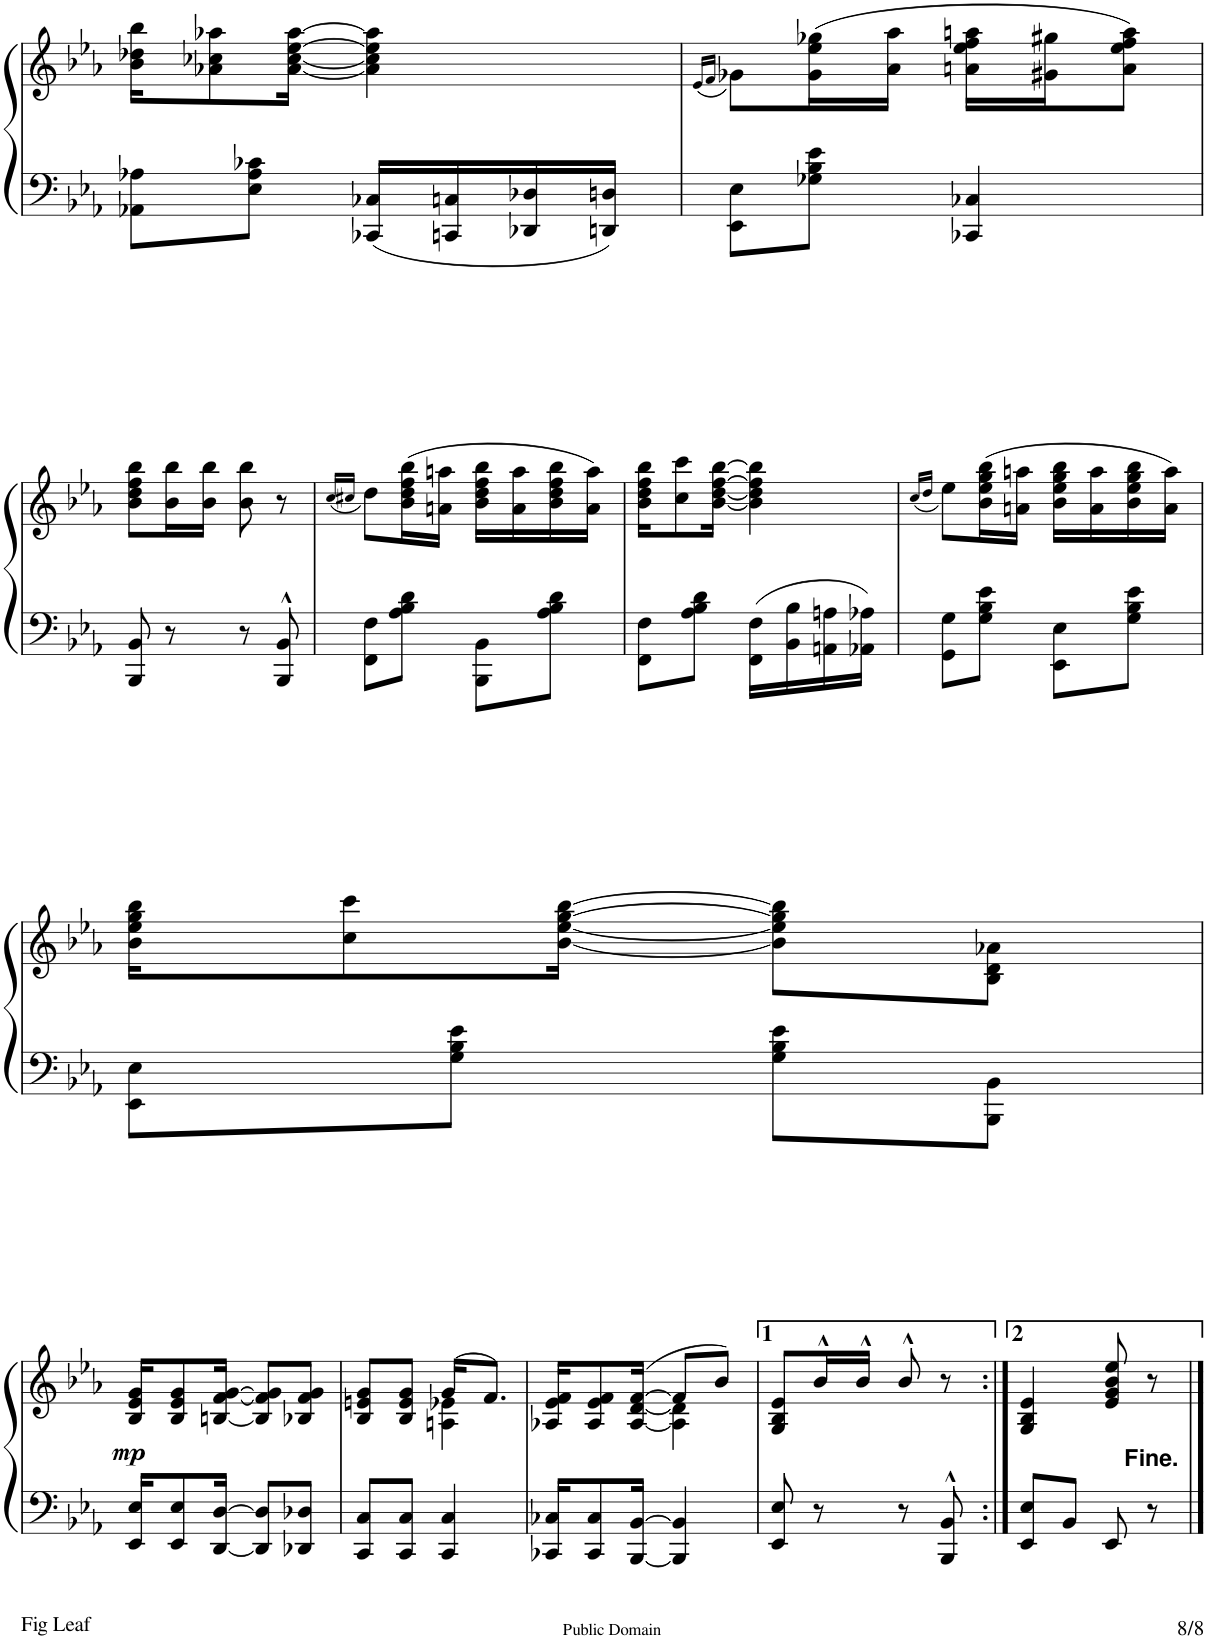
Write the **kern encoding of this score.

**kern	**kern	**dynam
*part1	*part1	*part1
*staff2	*staff1	*staff1/2
*I"Piano	*	*
*I'Pno	*	*
!!LO:PB:g=z
*clefF4	*clefG2	*
*k[b-e-a-]	*k[b-e-a-]	*
*M2/4	*M2/4	*
=77	=77	=77
8AA-X\ 8A-X\L	16b-\ 16dd-X\ 16bb-\KL	.
.	8a-X\ 8cc-X\ 8aa-X\	.
8E-\ 8A-\ 8c-X\J	.	.
.	[16a-\ [16cc-\ [16ee-\ [16aa-\Jk	.
16CC-X/ 16C-X/LL	4a-\] 4cc-\] 4ee-\] 4aa-\]	.
16CCn/ 16Cn/	.	.
16DD-X/ 16D-X/	.	.
16DDn/ 16Dn/JJ	.	.
=78	=78	=78
.	(16qe-/LL	.
.	16qf/JJ	.
8EE-\ 8E-\L	8g-X\L)	.
8G-X\ 8B-\ 8e-\J	(16g-\ 16ee-\ 16gg-X\L	.
.	16a-\ 16aa-\JJ	.
4CC-X/ 4C-X/	16an\ 16ee-\ 16ff\ 16aan\LL	.
.	16g#X\ 16gg#X\J	.
.	8a\ 8ee-\ 8ff\ 8aa\J)	.
!!LO:LB:g=z
=79	=79	=79
8BBB-/ 8BB-/	8b-\ 8dd\ 8ff\ 8bb-\L	.
8r	16b-\ 16bb-\L	.
.	16b-\ 16bb-\JJ	.
8r	8b-\ 8bb-\	.
8BBB-/^^ 8BB-/^^	8r	.
=80	=80	=80
.	(16qcc/LL	.
.	16qcc#X/JJ	.
8FF\ 8F\L	8dd\L)	.
8A-\ 8B-\ 8d\J	(16b-\ 16dd\ 16ff\ 16bb-\L	.
.	16an\ 16aan\JJ	.
8BBB-\ 8BB-\L	16b-\ 16dd\ 16ff\ 16bb-\LL	.
.	16a\ 16aa\	.
8A-\ 8B-\ 8d\J	16b-\ 16dd\ 16ff\ 16bb-\	.
.	16a\ 16aa\JJ)	.
=81	=81	=81
8FF\ 8F\L	16b-\ 16dd\ 16ff\ 16bb-\KL	.
.	8cc\ 8ccc\	.
8A-\ 8B-\ 8d\J	.	.
.	[16b-\ [16dd\ [16ff\ [16bb-\Jk	.
16FF\ 16F\LL	4b-\] 4dd\] 4ff\] 4bb-\]	.
16BB-\ 16B-\	.	.
16AAn\ 16An\	.	.
16AA-X\ 16A-X\JJ	.	.
=82	=82	=82
.	(16qcc/LL	.
.	16qdd/JJ	.
8GG\ 8G\L	8ee-\L)	.
8G\ 8B-\ 8e-\J	(16b-\ 16ee-\ 16gg\ 16bb-\L	.
.	16an\ 16aan\JJ	.
8EE-\ 8E-\L	16b-\ 16ee-\ 16gg\ 16bb-\LL	.
.	16a\ 16aa\	.
8G\ 8B-\ 8e-\J	16b-\ 16ee-\ 16gg\ 16bb-\	.
.	16a\ 16aa\JJ)	.
!!LO:LB:g=z
=83	=83	=83
8EE-\ 8E-\L	16b-\ 16ee-\ 16gg\ 16bb-\KL	.
.	8cc\ 8ccc\	.
8G\ 8B-\ 8e-\J	.	.
.	[16b-\ [16ee-\ [16gg\ [16bb-\Jk	.
8G\ 8B-\ 8e-\L	8b-\] 8ee-\] 8gg\] 8bb-\]L	.
8BBB-\ 8BB-\J	8B-\ 8d\ 8a-X\J	.
!!LO:LB:g=z
=84	=84	=84
!	!	!LO:DY:b
16EE-/ 16E-/KL	16B-/ 16e-/ 16g/KL	mp
8EE-/ 8E-/	8B-/ 8e-/ 8g/	.
[16DD/ [16D/Jk	[16Bn/ [16f/ [16g/Jk	.
8DD/] 8D/]L	8B/] 8f/] 8g/]L	.
8DD-X/ 8D-X/J	8B-X/ 8f/ 8g/J	.
=85	=85	=85
*	*^	*
8CC/ 8C/L	8B-/ 8en/ 8g/L	4ryy	.
8CC/ 8C/J	8B-/ 8e/ 8g/J	.	.
4CC/ 4C/	(16g/KL	4An\ 4e-X\	.
.	8.f/J)	.	.
=86	=86	=86	=86
16CC-X/ 16C-X/KL	16A-X/ 16e-/ 16f/KL	4ryy	.
8CC-/ 8C-/	8A-/ 8e-/ 8f/	.	.
[16BBB-/ [16BB-/Jk	([16A-/ [16d/ [16f/Jk	.	.
4BBB-/] 4BB-/]	8f/L]	4A-\] 4d\]	.
.	8b-/J)	.	.
*	*v	*v	*
=87	=87	=87
8EE-/ 8E-/	8G/ 8B-/ 8e-/L	.
8r	16b-^^/L	.
.	16b-^^/JJ	.
8r	8b-^^/	.
8BBB-/^^ 8BB-/^^	8r	.
=88:|!	=88:|!	=88:|!
8EE-/ 8E-/L	4G/ 4B-/ 4e-/	.
8BB-/J	.	.
8EE-/	8e-/ 8g/ 8b-/ 8ee-/	.
8r	8r	.
==	==	==
*-	*-	*-
